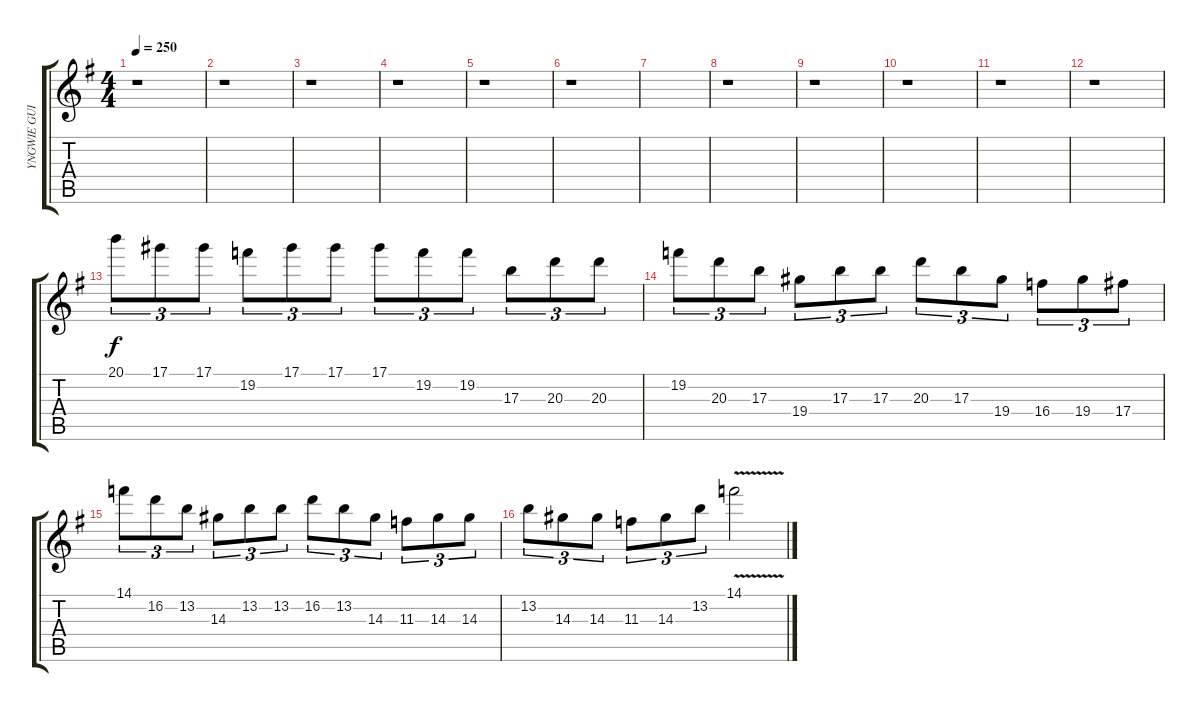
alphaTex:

\track ("YNGWIE GUITAR 3" "YNGWIE GUI") {instrument overdrivenguitar}
\staff {score tabs}
\tuning (Eb4 Bb3 Gb3 Db3 Ab2 Eb2) {hide}
\ts (4 4)
\tempo 250
\clef g2
\ks eminor
r.1{dy f} |
r.1 |
r.1 |
r.1 |
r.1 |
r.1 |
|
r.1 |
r.1 |
r.1 |
r.1 |
r.1 |
20.1.8{tu (3 2)} 17.1.8{tu (3 2)} 17.1.8{tu (3 2)} 19.2.8{tu (3 2)} 17.1.8{tu (3 2)} 17.1.8{tu (3 2)} 17.1.8{tu (3 2)} 19.2.8{tu (3 2)} 19.2.8{tu (3 2)} 17.3.8{tu (3 2)} 20.3.8{tu (3 2)} 20.3.8{tu (3 2)} |
19.2.8{tu (3 2)} 20.3.8{tu (3 2)} 17.3.8{tu (3 2)} 19.4.8{tu (3 2)} 17.3.8{tu (3 2)} 17.3.8{tu (3 2)} 20.3.8{tu (3 2)} 17.3.8{tu (3 2)} 19.4.8{tu (3 2)} 16.4.8{tu (3 2)} 19.4.8{tu (3 2)} 17.4.8{tu (3 2)} |
14.1.8{tu (3 2)} 16.2.8{tu (3 2)} 13.2.8{tu (3 2)} 14.3.8{tu (3 2)} 13.2.8{tu (3 2)} 13.2.8{tu (3 2)} 16.2.8{tu (3 2)} 13.2.8{tu (3 2)} 14.3.8{tu (3 2)} 11.3.8{tu (3 2)} 14.3.8{tu (3 2)} 14.3.8{tu (3 2)} |
13.2.8{tu (3 2)} 14.3.8{tu (3 2)} 14.3.8{tu (3 2)} 11.3.8{tu (3 2)} 14.3.8{tu (3 2)} 13.2.8{tu (3 2)} 14.1{v}.2
